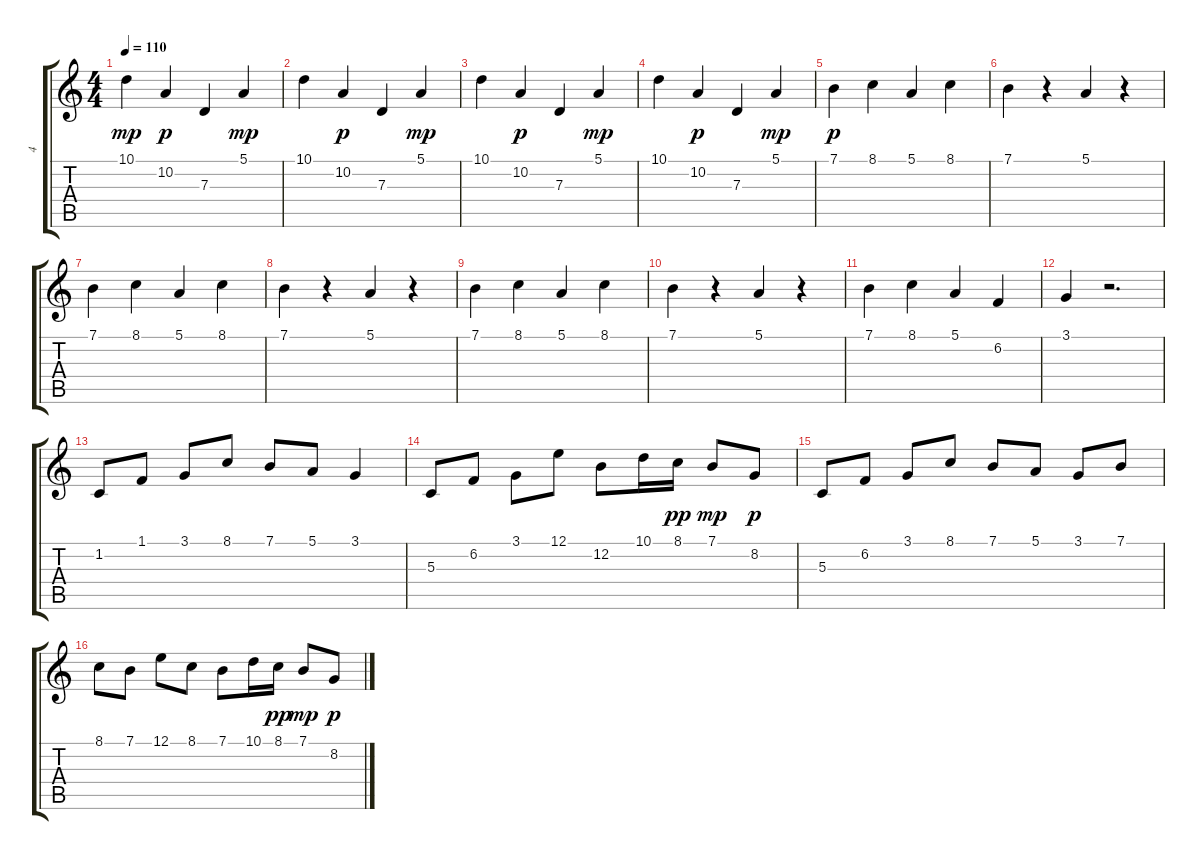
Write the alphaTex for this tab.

\track ("4" "4") {instrument sitar}
\staff {score tabs}
\tuning (E4 B3 G3 D3 A2 E2) {hide}
\ts (4 4)
\tempo 110
\clef g2
\ks c
10.1.4{dy mp} 10.2.4{dy p} 7.3.4 5.1.4{dy mp} |
10.1.4 10.2.4{dy p} 7.3.4 5.1.4{dy mp} |
10.1.4 10.2.4{dy p} 7.3.4 5.1.4{dy mp} |
10.1.4 10.2.4{dy p} 7.3.4 5.1.4{dy mp} |
7.1.4{dy p} 8.1.4 5.1.4 8.1.4 |
7.1.4 r.4 5.1.4 r.4 |
7.1.4 8.1.4 5.1.4 8.1.4 |
7.1.4 r.4 5.1.4 r.4 |
7.1.4 8.1.4 5.1.4 8.1.4 |
7.1.4 r.4 5.1.4 r.4 |
7.1.4 8.1.4 5.1.4 6.2.4 |
3.1.4 r.2{d} |
1.2.8 1.1.8 3.1.8 8.1.8 7.1.8 5.1.8 3.1.4 |
5.3.8 6.2.8 3.1.8 12.1.8 12.2.8 10.1.16 8.1.16{dy pp} 7.1.8{dy mp} 8.2.8{dy p} |
5.3.8 6.2.8 3.1.8 8.1.8 7.1.8 5.1.8 3.1.8 7.1.8 |
8.1.8 7.1.8 12.1.8 8.1.8 7.1.8 10.1.16 8.1.16{dy pp} 7.1.8{dy mp} 8.2.8{dy p}
